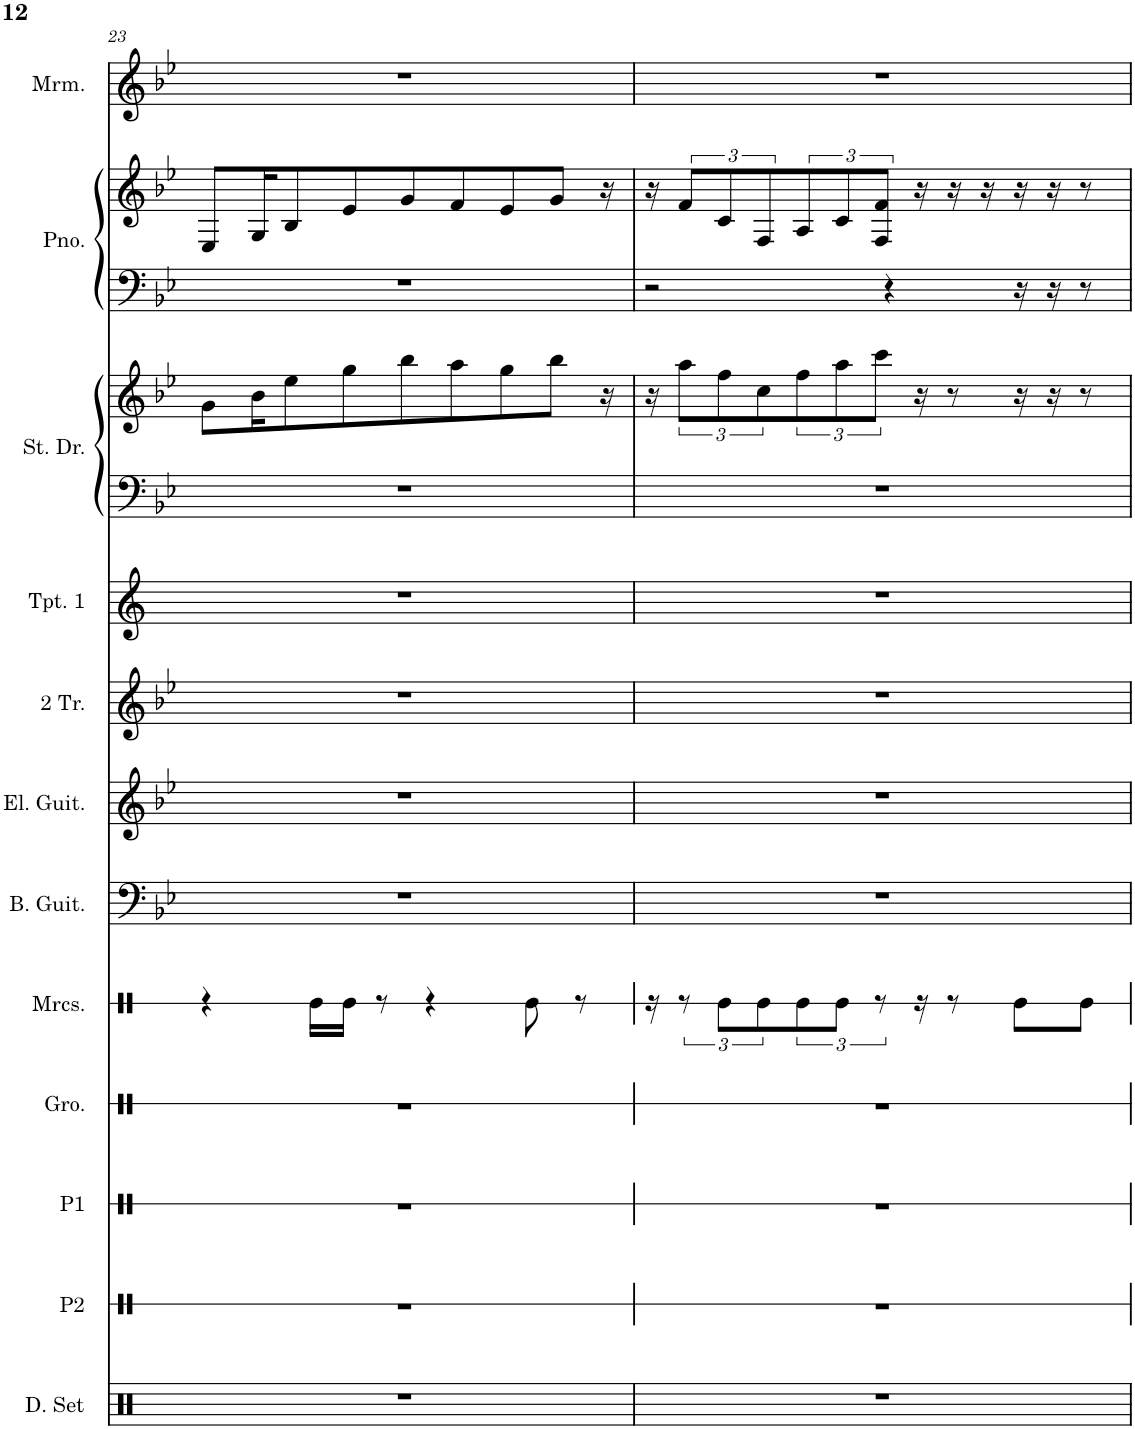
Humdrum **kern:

**kern	**kern	**kern	**kern	**kern	**kern	**kern	**kern	**kern	**kern	**kern	**kern	**kern	**kern
*part12	*part11	*part10	*part9	*part8	*part7	*part6	*part5	*part4	*part3	*part3	*part2	*part2	*part1
*staff14	*staff13	*staff12	*staff11	*staff10	*staff9	*staff8	*staff7	*staff6	*staff5	*staff4	*staff3	*staff2	*staff1
*I"Drumset	*I"Percussion 2	*I"Percussion 1	*I"Güiro	*I"Maracas	*I"Bass Guitar	*I"Electric Guitar	*I"2 Trumpets	*I"Trumpet 1	*I"Steel Drums	*	*I"Piano	*	*I"Marimba
*I'D. Set	*I'P2	*I'P1	*I'Gro.	*I'Mrcs.	*I'B. Guit.	*I'El. Guit.	*I'2 Tr.	*I'Tpt. 1	*I'St. Dr.	*	*I'Pno.	*	*I'Mrm.
!!LO:PB:g=z
*clefX	*clefX	*clefX	*clefX	*clefX	*clefF4	*clefG2	*clefG2	*clefG2	*clefF4	*clefG2	*clefF4	*clefG2	*clefG2
*	*	*	*	*	*Trd7c12	*Trd7c12	*	*Trd1c2	*	*	*	*	*
*k[]	*k[]	*k[]	*k[]	*k[]	*k[b-e-]	*k[b-e-]	*k[b-e-]	*k[]	*k[b-e-]	*k[b-e-]	*k[b-e-]	*k[b-e-]	*k[b-e-]
*M4/4	*M4/4	*M4/4	*M4/4	*M4/4	*M4/4	*M4/4	*M4/4	*M4/4	*M4/4	*M4/4	*M4/4	*M4/4	*M4/4
=23	=23	=23	=23	=23	=23	=23	=23	=23	=23	=23	=23	=23	=23
1r	1r	1r	1r	4r	1r	1r	1r	1r	1r	8g\L	1r	8E-/L	1r
.	.	.	.	.	.	.	.	.	.	16b-\K	.	16G/K	.
.	.	.	.	.	.	.	.	.	.	8ee-\	.	8B-/	.
.	.	.	.	16Re\LL	.	.	.	.	.	.	.	.	.
.	.	.	.	16Re\JJ	.	.	.	.	.	8gg\	.	8e-/	.
.	.	.	.	8r	.	.	.	.	.	.	.	.	.
.	.	.	.	.	.	.	.	.	.	8bb-\	.	8g/	.
.	.	.	.	4r	.	.	.	.	.	.	.	.	.
.	.	.	.	.	.	.	.	.	.	8aa\	.	8f/	.
.	.	.	.	.	.	.	.	.	.	8gg\	.	8e-/	.
.	.	.	.	8Re\	.	.	.	.	.	.	.	.	.
.	.	.	.	.	.	.	.	.	.	8bb-\J	.	8g/J	.
.	.	.	.	8r	.	.	.	.	.	.	.	.	.
.	.	.	.	.	.	.	.	.	.	16r	.	16r	.
=24	=24	=24	=24	=24	=24	=24	=24	=24	=24	=24	=24	=24	=24
1r	1r	1r	1r	16r	1r	1r	1r	1r	1r	16r	2r	16r	1r
.	.	.	.	12r	.	.	.	.	.	12aa\L	.	12f/L	.
.	.	.	.	12Re\L	.	.	.	.	.	12ff\	.	12c/	.
.	.	.	.	12Re\	.	.	.	.	.	12cc\	.	12F/	.
.	.	.	.	12Re\	.	.	.	.	.	12ff\	.	12A/	.
.	.	.	.	12Re\J	.	.	.	.	.	12aa\	.	12c/	.
.	.	.	.	12r	.	.	.	.	.	12ccc\J	.	12F/ 12f/J	.
.	.	.	.	.	.	.	.	.	.	.	4r	.	.
.	.	.	.	16r	.	.	.	.	.	16r	.	16r	.
.	.	.	.	8r	.	.	.	.	.	8r	.	16r	.
.	.	.	.	.	.	.	.	.	.	.	.	16r	.
.	.	.	.	8Re\L	.	.	.	.	.	16r	16r	16r	.
.	.	.	.	.	.	.	.	.	.	16r	16r	16r	.
.	.	.	.	8Re\J	.	.	.	.	.	8r	8r	8r	.
=	=	=	=	=	=	=	=	=	=	=	=	=	=
*-	*-	*-	*-	*-	*-	*-	*-	*-	*-	*-	*-	*-	*-
